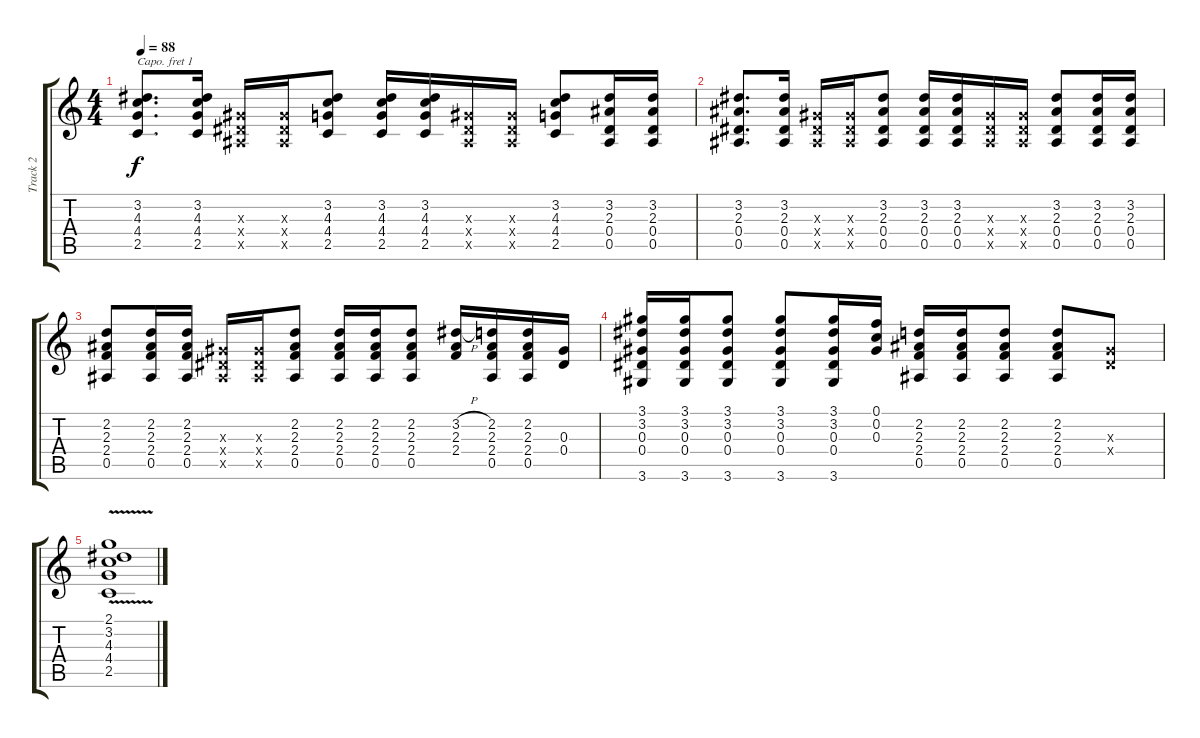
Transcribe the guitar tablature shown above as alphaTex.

\track ("Track 2" "Track 2") {instrument acousticguitarsteel}
\staff {score tabs}
\capo 1
\tuning (E4 B3 G3 D3 A2 E2) {hide}
\ts (4 4)
\tempo 88
\clef g2
\ks c
(3.2 4.3 4.4 2.5).8{d dy f} (3.2 4.3 4.4 2.5).16 (0.3{x} 0.4{x} 0.5{x}).16 (0.3{x} 0.4{x} 0.5{x}).16 (3.2 4.3 4.4 2.5).8 (3.2 4.3 4.4 2.5).16 (3.2 4.3 4.4 2.5).16 (0.3{x} 0.4{x} 0.5{x}).16 (0.3{x} 0.4{x} 0.5{x}).16 (3.2 4.3 4.4 2.5).8 (3.2 2.3 0.4 0.5).16 (3.2 2.3 0.4 0.5).16 |
(3.2 2.3 0.4 0.5).8{d} (3.2 2.3 0.4 0.5).16 (0.3{x} 0.4{x} 0.5{x}).16 (0.3{x} 0.4{x} 0.5{x}).16 (3.2 2.3 0.4 0.5).8 (3.2 2.3 0.4 0.5).16 (3.2 2.3 0.4 0.5).16 (0.3{x} 0.4{x} 0.5{x}).16 (0.3{x} 0.4{x} 0.5{x}).16 (3.2 2.3 0.4 0.5).8 (3.2 2.3 0.4 0.5).16 (3.2 2.3 0.4 0.5).16 |
(2.2 2.3 2.4 0.5).8 (2.2 2.3 2.4 0.5).16 (2.2 2.3 2.4 0.5).16 (0.3{x} 0.4{x} 0.5{x}).16 (0.3{x} 0.4{x} 0.5{x}).16 (2.2 2.3 2.4 0.5).8 (2.2 2.3 2.4 0.5).16 (2.2 2.3 2.4 0.5).16 (2.2 2.3 2.4 0.5).8 (3.2{h} 2.3 2.4).16 (2.2 2.3 2.4 0.5).16 (2.2 2.3 2.4 0.5).16 (0.3 0.4).16 |
(3.1 3.2 0.3 0.4 3.6).16 (3.1 3.2 0.3 0.4 3.6).16 (3.1 3.2 0.3 0.4 3.6).8 (3.1 3.2 0.3 0.4 3.6).8 (3.1 3.2 0.3 0.4 3.6).16 (0.1 0.2 0.3).16 (2.2 2.3 2.4 0.5).16 (2.2 2.3 2.4 0.5).16 (2.2 2.3 2.4 0.5).8 (2.2 2.3 2.4 0.5).8 (0.3{x} 0.4{x}).8 |
(2.1 3.2 4.3 4.4 2.5{v}).1
